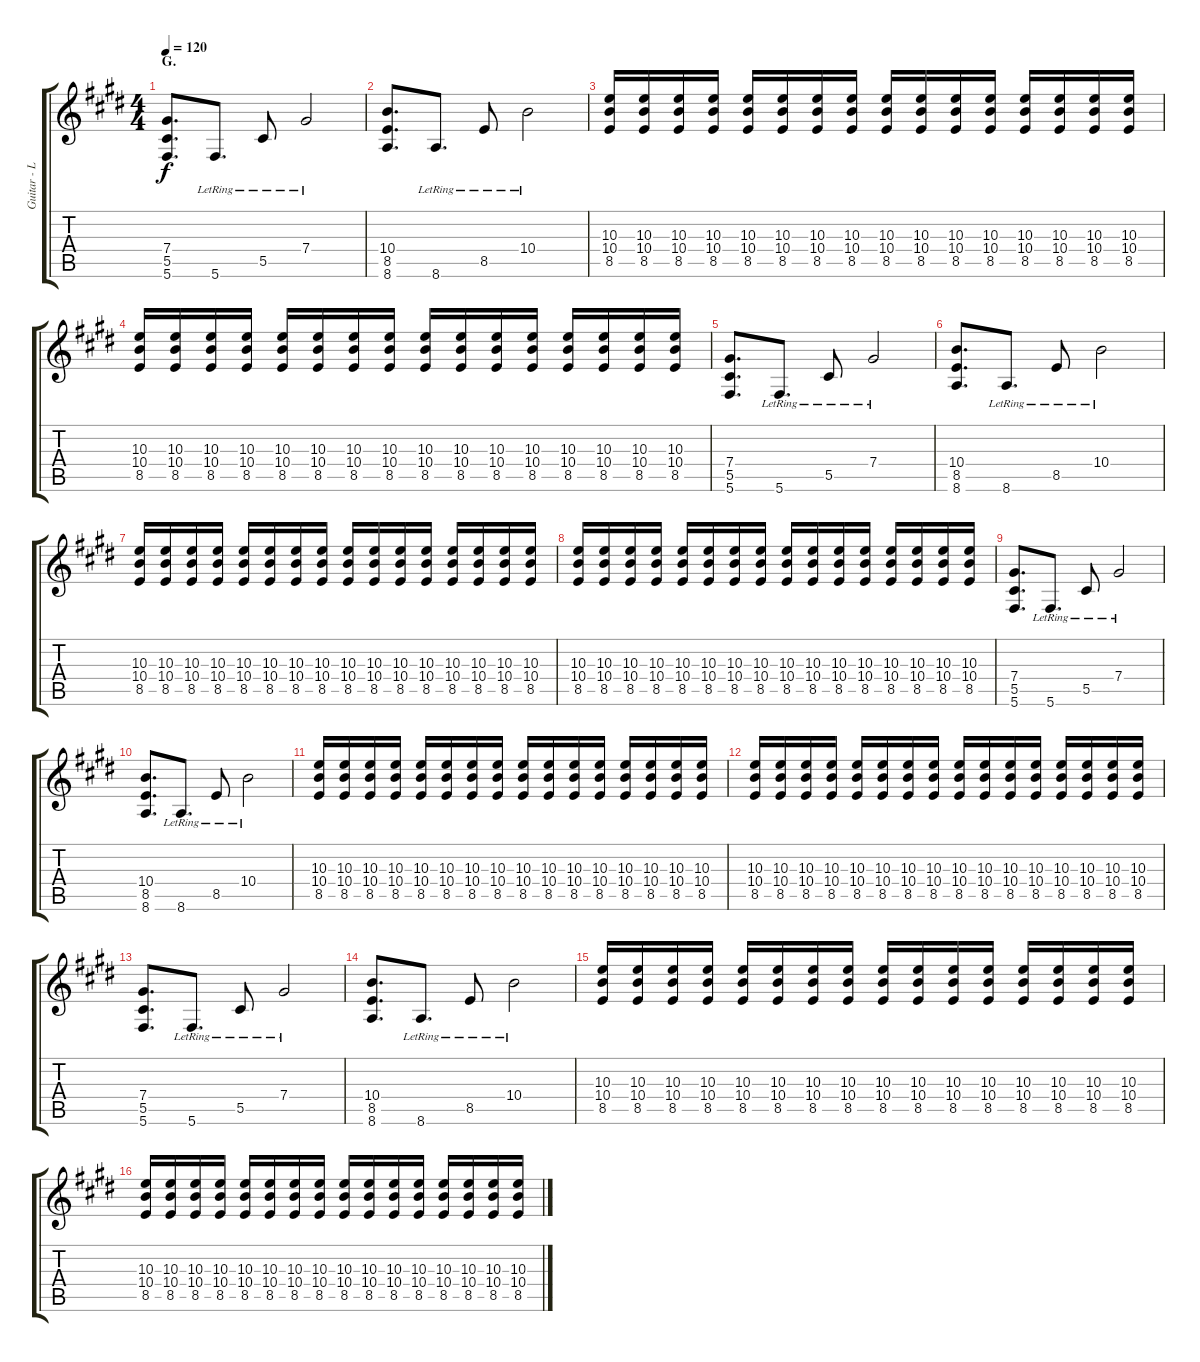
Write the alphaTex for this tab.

\track ("Guitar - Left" "Guitar - L") {instrument distortionguitar}
\staff {score tabs}
\tuning (Eb4 Bb3 Gb3 Db3 Ab2 Db2) {hide}
\ts (4 4)
\section ("" "G.")
\tempo 120
\clef g2
\ks e
(7.4 5.5 5.6).8{d dy f} 5.6{lr}.8{d} 5.5{lr}.8 7.4{lr}.2 |
(10.4 8.5 8.6).8{d} 8.6{lr}.8{d} 8.5{lr}.8 10.4{lr}.2 |
(10.3 10.4 8.5).16 (10.3 10.4 8.5).16 (10.3 10.4 8.5).16 (10.3 10.4 8.5).16 (10.3 10.4 8.5).16 (10.3 10.4 8.5).16 (10.3 10.4 8.5).16 (10.3 10.4 8.5).16 (10.3 10.4 8.5).16 (10.3 10.4 8.5).16 (10.3 10.4 8.5).16 (10.3 10.4 8.5).16 (10.3 10.4 8.5).16 (10.3 10.4 8.5).16 (10.3 10.4 8.5).16 (10.3 10.4 8.5).16 |
(10.3 10.4 8.5).16 (10.3 10.4 8.5).16 (10.3 10.4 8.5).16 (10.3 10.4 8.5).16 (10.3 10.4 8.5).16 (10.3 10.4 8.5).16 (10.3 10.4 8.5).16 (10.3 10.4 8.5).16 (10.3 10.4 8.5).16 (10.3 10.4 8.5).16 (10.3 10.4 8.5).16 (10.3 10.4 8.5).16 (10.3 10.4 8.5).16 (10.3 10.4 8.5).16 (10.3 10.4 8.5).16 (10.3 10.4 8.5).16 |
(7.4 5.5 5.6).8{d} 5.6{lr}.8{d} 5.5{lr}.8 7.4{lr}.2 |
(10.4 8.5 8.6).8{d} 8.6{lr}.8{d} 8.5{lr}.8 10.4{lr}.2 |
(10.3 10.4 8.5).16 (10.3 10.4 8.5).16 (10.3 10.4 8.5).16 (10.3 10.4 8.5).16 (10.3 10.4 8.5).16 (10.3 10.4 8.5).16 (10.3 10.4 8.5).16 (10.3 10.4 8.5).16 (10.3 10.4 8.5).16 (10.3 10.4 8.5).16 (10.3 10.4 8.5).16 (10.3 10.4 8.5).16 (10.3 10.4 8.5).16 (10.3 10.4 8.5).16 (10.3 10.4 8.5).16 (10.3 10.4 8.5).16 |
(10.3 10.4 8.5).16 (10.3 10.4 8.5).16 (10.3 10.4 8.5).16 (10.3 10.4 8.5).16 (10.3 10.4 8.5).16 (10.3 10.4 8.5).16 (10.3 10.4 8.5).16 (10.3 10.4 8.5).16 (10.3 10.4 8.5).16 (10.3 10.4 8.5).16 (10.3 10.4 8.5).16 (10.3 10.4 8.5).16 (10.3 10.4 8.5).16 (10.3 10.4 8.5).16 (10.3 10.4 8.5).16 (10.3 10.4 8.5).16 |
(7.4 5.5 5.6).8{d} 5.6{lr}.8{d} 5.5{lr}.8 7.4{lr}.2 |
(10.4 8.5 8.6).8{d} 8.6{lr}.8{d} 8.5{lr}.8 10.4{lr}.2 |
(10.3 10.4 8.5).16 (10.3 10.4 8.5).16 (10.3 10.4 8.5).16 (10.3 10.4 8.5).16 (10.3 10.4 8.5).16 (10.3 10.4 8.5).16 (10.3 10.4 8.5).16 (10.3 10.4 8.5).16 (10.3 10.4 8.5).16 (10.3 10.4 8.5).16 (10.3 10.4 8.5).16 (10.3 10.4 8.5).16 (10.3 10.4 8.5).16 (10.3 10.4 8.5).16 (10.3 10.4 8.5).16 (10.3 10.4 8.5).16 |
(10.3 10.4 8.5).16 (10.3 10.4 8.5).16 (10.3 10.4 8.5).16 (10.3 10.4 8.5).16 (10.3 10.4 8.5).16 (10.3 10.4 8.5).16 (10.3 10.4 8.5).16 (10.3 10.4 8.5).16 (10.3 10.4 8.5).16 (10.3 10.4 8.5).16 (10.3 10.4 8.5).16 (10.3 10.4 8.5).16 (10.3 10.4 8.5).16 (10.3 10.4 8.5).16 (10.3 10.4 8.5).16 (10.3 10.4 8.5).16 |
(7.4 5.5 5.6).8{d} 5.6{lr}.8{d} 5.5{lr}.8 7.4{lr}.2 |
(10.4 8.5 8.6).8{d} 8.6{lr}.8{d} 8.5{lr}.8 10.4{lr}.2 |
(10.3 10.4 8.5).16 (10.3 10.4 8.5).16 (10.3 10.4 8.5).16 (10.3 10.4 8.5).16 (10.3 10.4 8.5).16 (10.3 10.4 8.5).16 (10.3 10.4 8.5).16 (10.3 10.4 8.5).16 (10.3 10.4 8.5).16 (10.3 10.4 8.5).16 (10.3 10.4 8.5).16 (10.3 10.4 8.5).16 (10.3 10.4 8.5).16 (10.3 10.4 8.5).16 (10.3 10.4 8.5).16 (10.3 10.4 8.5).16 |
(10.3 10.4 8.5).16 (10.3 10.4 8.5).16 (10.3 10.4 8.5).16 (10.3 10.4 8.5).16 (10.3 10.4 8.5).16 (10.3 10.4 8.5).16 (10.3 10.4 8.5).16 (10.3 10.4 8.5).16 (10.3 10.4 8.5).16 (10.3 10.4 8.5).16 (10.3 10.4 8.5).16 (10.3 10.4 8.5).16 (10.3 10.4 8.5).16 (10.3 10.4 8.5).16 (10.3 10.4 8.5).16 (10.3 10.4 8.5).16
